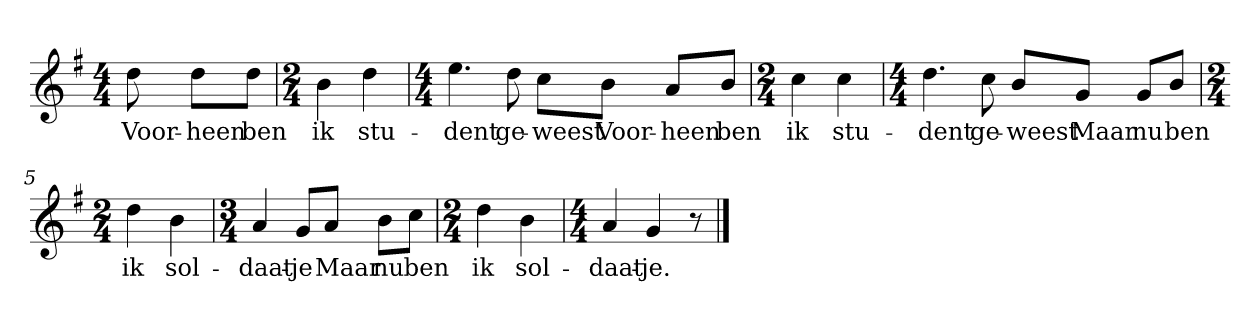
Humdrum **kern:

**kern	**text
*part1	*part1
*staff1	*staff1
*clefG2	*
*k[f#]	*
*G:	*
*M4/4	*
*MM120	*
=	=
8dd	Voor-
8dd\L	-heen
8dd\J	ben
=1	=1
*M2/4	*
4b	ik
4dd	stu-
=2	=2
*M4/4	*
4.ee	-dent
8dd	ge-
8cc\L	-weest
8b\J	Voor-
8a/L	-heen
8b/J	ben
=3	=3
*M2/4	*
4cc	ik
4cc	stu-
=4	=4
*M4/4	*
4.dd	-dent
8cc	ge-
8b/L	-weest
8g/J	Maar
8g/L	nu
8b/J	ben
=5	=5
*M2/4	*
4dd	ik
4b	sol-
=6	=6
*M3/4	*
4a	-daat-
8g/L	-je
8a/J	Maar
8b\L	nu
8cc\J	ben
=7	=7
*M2/4	*
4dd	ik
4b	sol-
=8	=8
*M4/4	*
4a	-daat-
4g	-je.
8r	.
==	==
*-	*-
